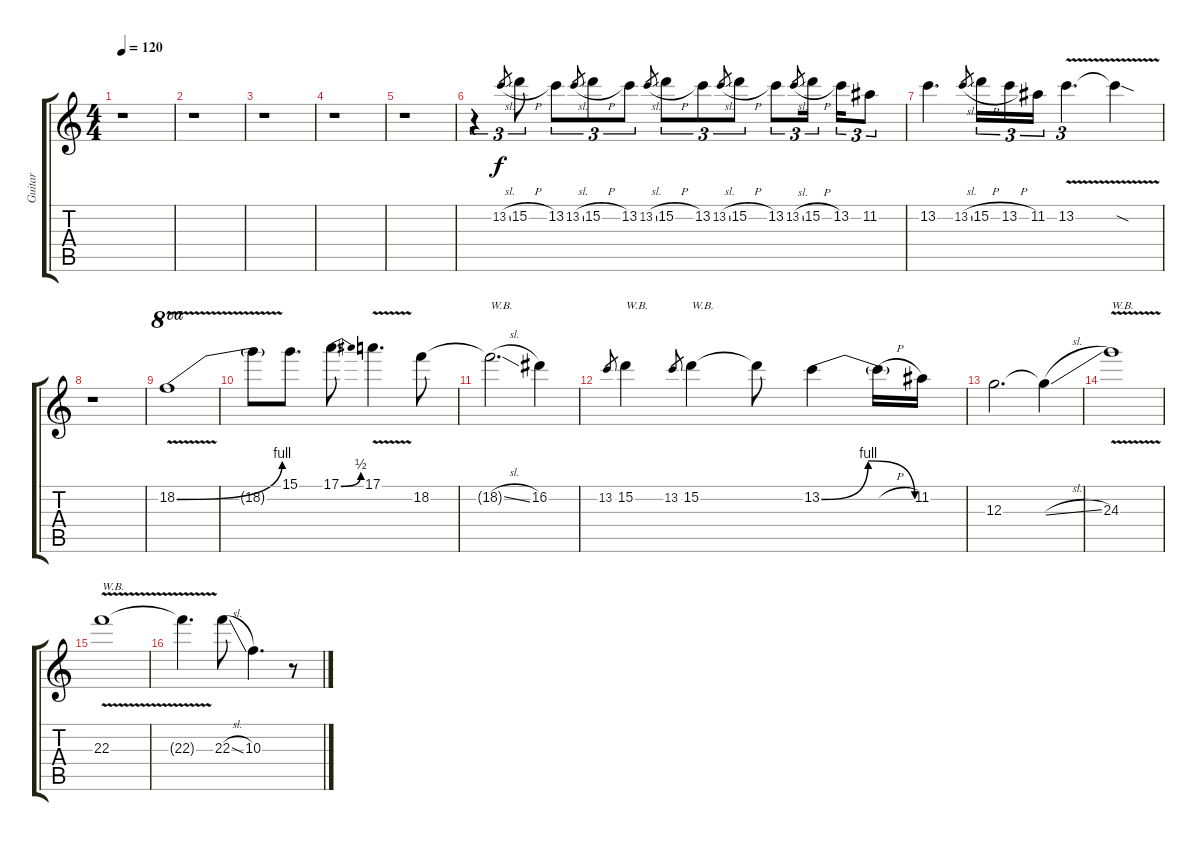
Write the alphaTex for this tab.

\track ("Guitar" "Guitar") {instrument electricguitarjazz}
\staff {score tabs}
\tuning (E4 B3 G3 D3 A2 E2) {hide}
\ts (4 4)
\tempo 120
\clef g2
\ks c
r.1{dy mp} |
r.1 |
r.1 |
r.1 |
r.1 |
r.4{tu (3 2)} 13.2{sl}.8{gr dy f} 15.2{h}.8{tu (3 2)} 13.2.8{tu (3 2)} 13.2{sl}.8{gr} 15.2{h}.8{tu (3 2)} 13.2.8{tu (3 2)} 13.2{sl}.8{gr} 15.2{h}.8{tu (3 2)} 13.2.8{tu (3 2)} 13.2{sl}.8{gr} 15.2{h}.8{tu (3 2)} 13.2.8{tu (3 2)} 13.2{sl}.8{gr} 15.2{h}.16{tu (3 2) beam splitsecondary} 13.2.16{tu (3 2)} 11.2.8{tu (3 2)} |
13.2.4{d} 13.2{sl}.8{gr} 15.2{h}.16{tu (3 2)} 13.2{h}.16{tu (3 2)} 11.2.16{tu (3 2)} 13.2{v}.4{d tu (3 2)} 13.2{sod t}.4 |
r.1 |
18.2{be (bend 0 0 60 4) v}.1{ot 8va} |
18.2{t}.8 15.1.8{d} 17.1{be (bend 0 0 60 2)}.8{d} 17.1{v}.4{d} 18.2.8 |
18.2{sl t}.2{d txt "W.B."} 16.2.4 |
13.2.8{gr} 15.2.4{txt "W.B."} 13.2.8{gr} 15.2.4{txt "W.B."} 15.2{t}.8 13.2{be (bendrelease 0 0 6 4 15 4 60 0)}.4 13.2{h t}.16 11.2.16 |
12.3.2{d} 12.3{sl t}.4 |
24.3{v}.1{txt "W.B."} |
22.3{v}.1{txt "W.B."} |
22.3{t}.4{d} 22.3{sl}.8 10.3.4{d} r.8
